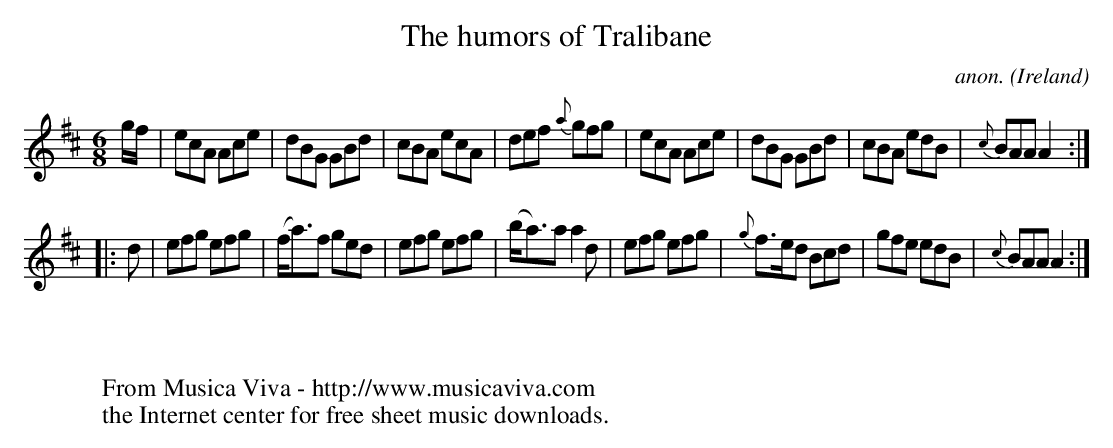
X:1
T:The humors of Tralibane
C:anon.
O:Ireland
M:6/8
L:1/8
K:Amix
g/f/|ecA Ace|dBG GBd|cBA ecA|def {a}gfg|ecA Ace|dBG GBd|cBA edB|{c}BAA A2:|
|:d|efg efg|(f<a)f ged|efg efg|(b<a)a a2d|efg efg|{g}f>ed Bcd|gfe edB|{c}BAA A2:|
W:
W:
W: From Musica Viva - http://www.musicaviva.com
W: the Internet center for free sheet music downloads.
